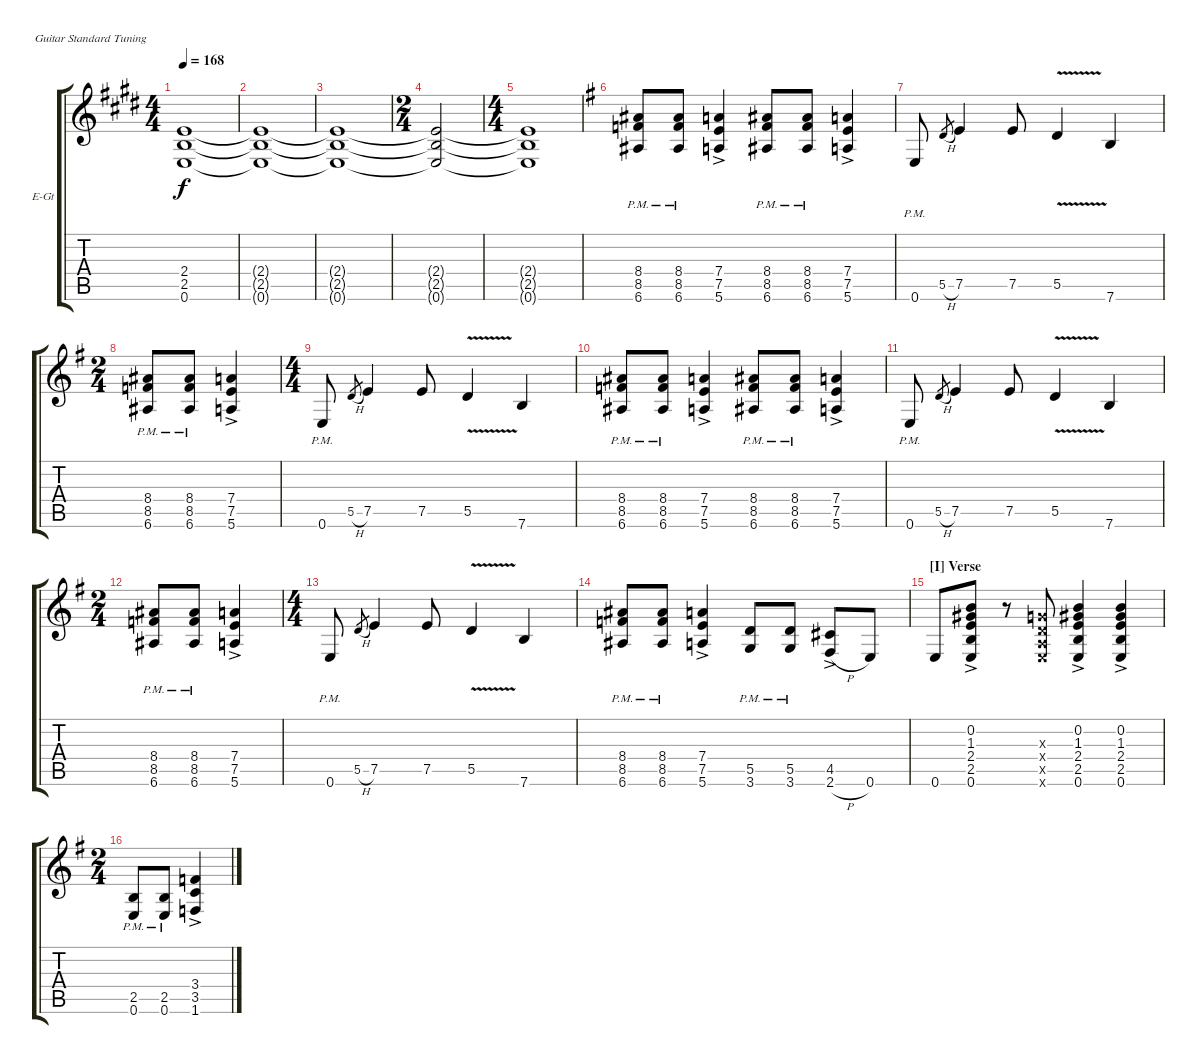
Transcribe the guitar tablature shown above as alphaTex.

\bracketExtendMode groupsimilarinstruments
\firstSystemTrackNameOrientation horizontal
\otherSystemsTrackNameOrientation horizontal
\track ("Guitar 1" "E-Gt") {instrument electricguitarclean}
\staff {score tabs}
\tuning (E4 B3 G3 D3 A2 E2)
\ts (4 4)
\tempo 168
\clef g2
\scale
1.07818
\ks e
(2.4{t} 2.5{t} 0.6{t}).1{dy f} |
\scale
0.921816 (2.4{t} 2.5{t} 0.6{t}).1 |
\scale
1.07818 (2.4{t} 2.5{t} 0.6{t}).1 |
\ts (2 4)
\scale
0.921816 (2.4{t} 2.5{t} 0.6{t}).2 |
\ts (4 4)
\scale
1.10845 (2.4{t} 2.5{t} 0.6{t}).1 |
\scale
0.891551
\ks g
(8.5{pm} 6.6{pm} 8.4{pm}).8 (8.5{pm} 6.6{pm} 8.4{pm}).8 (7.4 7.5 5.6{ac}).4 (8.5{pm} 6.6{pm} 8.4{pm}).8 (8.5{pm} 6.6{pm} 8.4{pm}).8 (7.4 7.5 5.6{ac}).4 |
\scale
1.07818 0.6{pm}.8 5.5{h}.8{gr} 7.5.4 7.5.8 5.5{v}.4 7.6.4 |
\ts (2 4)
\scale
0.921816 (8.5{pm} 6.6{pm} 8.4{pm}).8 (8.5{pm} 6.6{pm} 8.4{pm}).8 (7.4 7.5 5.6{ac}).4 |
\ts (4 4)
\scale
1.10845 0.6{pm}.8 5.5{h}.8{gr} 7.5.4 7.5.8 5.5{v}.4 7.6.4 |
\scale
0.891551 (8.5{pm} 6.6{pm} 8.4{pm}).8 (8.5{pm} 6.6{pm} 8.4{pm}).8 (7.4 7.5 5.6{ac}).4 (8.5{pm} 6.6{pm} 8.4{pm}).8 (8.5{pm} 6.6{pm} 8.4{pm}).8 (7.4 7.5 5.6{ac}).4 |
\scale
1.07818 0.6{pm}.8 5.5{h}.8{gr} 7.5.4 7.5.8 5.5{v}.4 7.6.4 |
\ts (2 4)
\scale
0.921816 (8.5{pm} 6.6{pm} 8.4{pm}).8 (8.5{pm} 6.6{pm} 8.4{pm}).8 (7.4 7.5 5.6{ac}).4 |
\ts (4 4)
\scale
1.10845 0.6{pm}.8 5.5{h}.8{gr} 7.5.4 7.5.8 5.5{v}.4 7.6.4 |
\scale
0.891551 (8.5{pm} 6.6{pm} 8.4{pm}).8 (8.5{pm} 6.6{pm} 8.4{pm}).8 (7.4 7.5 5.6{ac}).4 (3.6{pm} 5.5{pm}).8 (3.6{pm} 5.5{pm}).8 (2.6{h} 4.5{ac}).8 0.6.8 |
\section ("I" "Verse")
\scale
1.07818 0.6.8 (2.4{ac} 2.5{ac} 0.6{ac} 1.3{ac} 0.2{ac}).8 r.8 (0.4{x} 0.5{x} 0.6{x} 0.3{x}).8 (2.4{ac} 2.5{ac} 0.6{ac} 0.2{ac} 1.3{ac}).4 (2.4{ac} 2.5{ac} 0.6{ac} 0.2{ac} 1.3{ac}).4 |
\ts (2 4)
\scale
0.921816 (0.6{pm} 2.5{pm}).8 (0.6{pm} 2.5{pm}).8 (3.4 3.5 1.6{ac}).4
